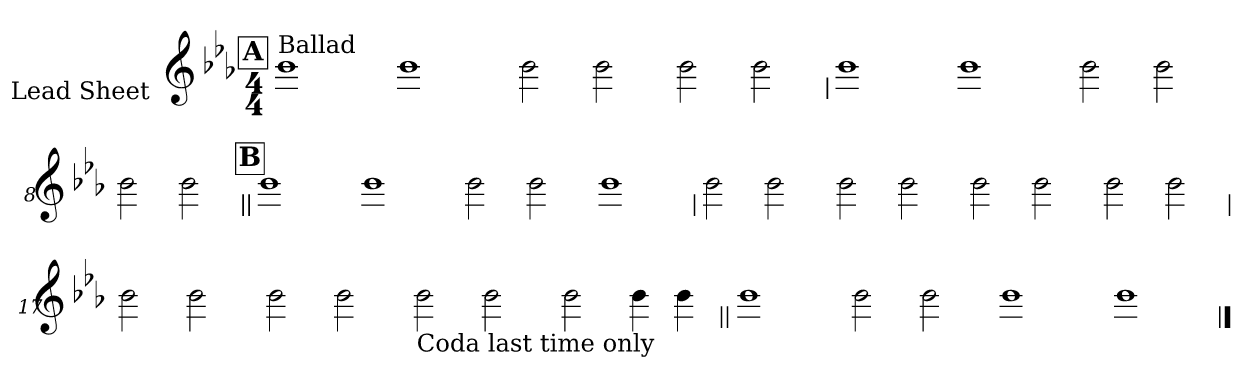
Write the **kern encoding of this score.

**kern
*part1
*staff1
*I"Lead Sheet
*stria0
*clefG2
*k[b-e-a-]
*E-:
*M4/4
!!LO:REH:place=s1:a:t=A
=1||
!LO:TX:a:t=Ballad
1b-
=2-
1b-
=3-
2b-
2b-
=4-
2b-
2b-
!!LO:LB:g=z
=5
1b-
=6-
1b-
=7-
2b-
2b-
=8-
2b-
2b-
!!LO:LB:g=z
!!LO:REH:place=s1:a:t=B
=9||
1b-
=10-
1b-
=11-
2b-
2b-
=12-
1b-
!!LO:LB:g=z
=13
2b-
2b-
=14-
2b-
2b-
=15-
2b-
2b-
=16-
2b-
2b-
!!LO:LB:g=z
=17
2b-
2b-
=18-
2b-
2b-
=19-
!LO:TX:b:t=Coda last time only
2b-
2b-
=20-
2b-
4b-
4b-
!!LO:LB:g=z
=21||
1b-
=22-
2b-
2b-
=23-
1b-
=24-
1b-
==
*-
